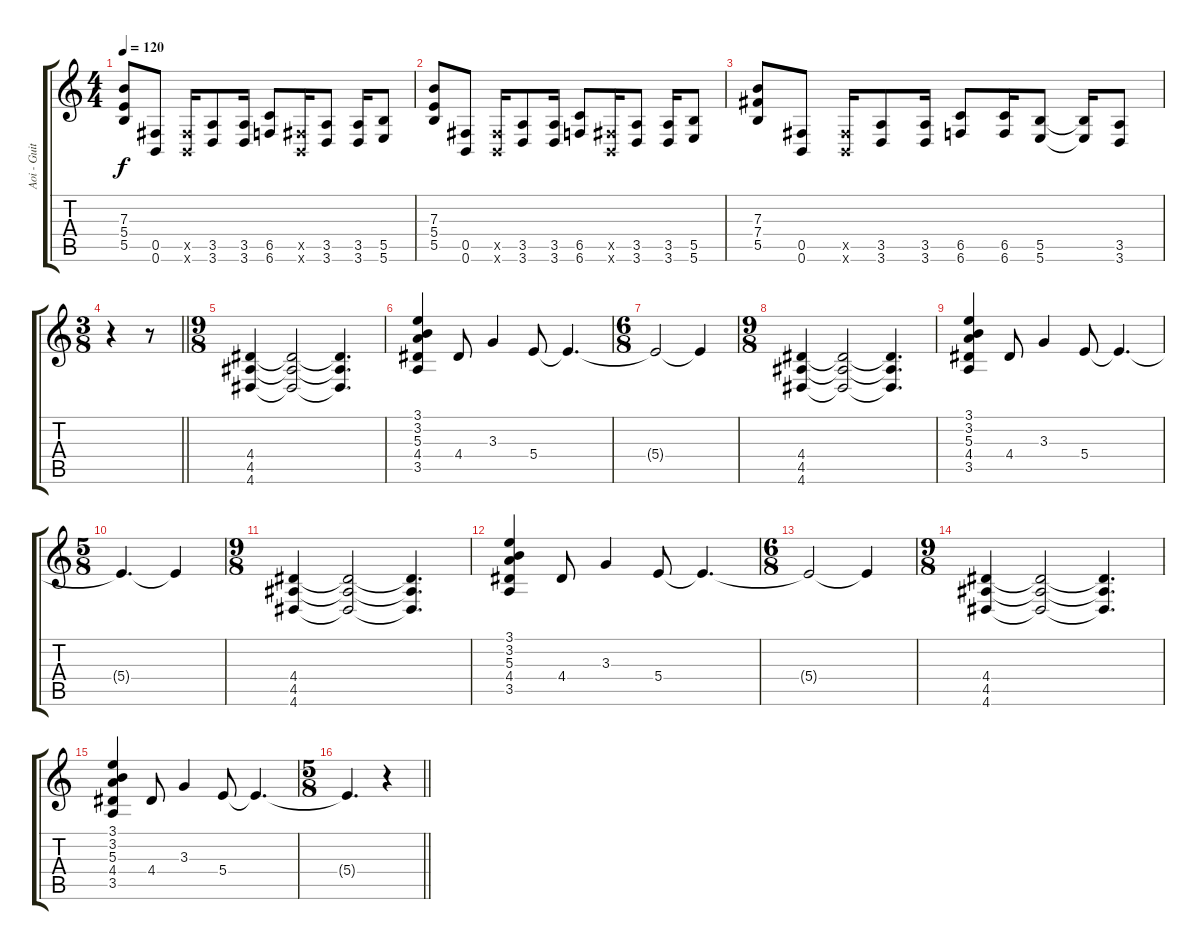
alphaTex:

\track ("Aoi - Guitar" "Aoi - Guit") {instrument distortionguitar}
\staff {score tabs}
\tuning (Db4 Ab3 E3 B2 Gb2 B1) {hide}
\ts (4 4)
\tempo 120
\clef g2
\ks c
(7.3 5.4 5.5).8{dy f} (0.5 0.6).8 (0.5{x} 0.6{x}).16 (3.5 3.6).8 (3.5 3.6).16 (6.5 6.6).8 (0.5{x} 0.6{x}).16 (3.5 3.6).8 (3.5 3.6).16 (5.5 5.6).8 |
(7.3 5.4 5.5).8 (0.5 0.6).8 (0.5{x} 0.6{x}).16 (3.5 3.6).8 (3.5 3.6).16 (6.5 6.6).8 (0.5{x} 0.6{x}).16 (3.5 3.6).8 (3.5 3.6).16 (5.5 5.6).8 |
(7.3 7.4 5.5).8 (0.5 0.6).8 (0.5{x} 0.6{x}).16 (3.5 3.6).8 (3.5 3.6).16 (6.5 6.6).8 (6.5 6.6).16 (5.5 5.6).8 (5.5{t} 5.6{t}).16 (3.5 3.6).8 |
\ts (3 8)
\barLineRight lightlight
r.4 r.8 |
\ts (9 8)
(4.4 4.5 4.6).4 (4.4{t} 4.5{t} 4.6{t}).2 (4.4{t} 4.5{t} 4.6{t}).4{d} |
(3.1 3.2 5.3 4.4 3.5).4 4.4.8 3.3.4 5.4.8 5.4{t}.4{d} |
\ts (6 8)
5.4{t}.2 5.4{t}.4 |
\ts (9 8)
(4.4 4.5 4.6).4 (4.4{t} 4.5{t} 4.6{t}).2 (4.4{t} 4.5{t} 4.6{t}).4{d} |
(3.1 3.2 5.3 4.4 3.5).4 4.4.8 3.3.4 5.4.8 5.4{t}.4{d} |
\ts (5 8)
5.4{t}.4{d} 5.4{t}.4 |
\ts (9 8)
(4.4 4.5 4.6).4 (4.4{t} 4.5{t} 4.6{t}).2 (4.4{t} 4.5{t} 4.6{t}).4{d} |
(3.1 3.2 5.3 4.4 3.5).4 4.4.8 3.3.4 5.4.8 5.4{t}.4{d} |
\ts (6 8)
5.4{t}.2 5.4{t}.4 |
\ts (9 8)
(4.4 4.5 4.6).4 (4.4{t} 4.5{t} 4.6{t}).2 (4.4{t} 4.5{t} 4.6{t}).4{d} |
(3.1 3.2 5.3 4.4 3.5).4 4.4.8 3.3.4 5.4.8 5.4{t}.4{d} |
\ts (5 8)
\barLineRight lightlight
5.4{t}.4{d} r.4
